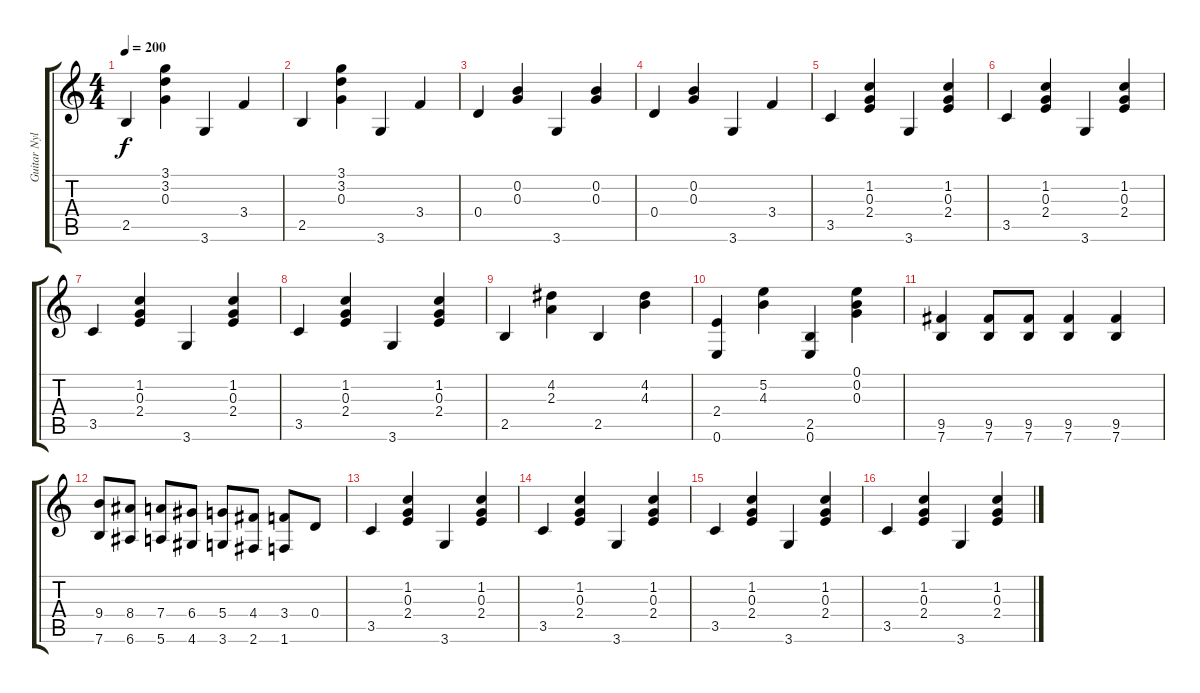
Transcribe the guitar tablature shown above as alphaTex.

\track ("Guitar Nylon" "Guitar Nyl") {instrument acousticguitarnylon}
\staff {score tabs}
\tuning (E4 B3 G3 D3 A2 E2) {hide}
\ts (4 4)
\tempo 200
\clef g2
\ks c
2.5.4{dy f} (3.1 3.2 0.3).4 3.6.4 3.4.4 |
2.5.4 (3.1 3.2 0.3).4 3.6.4 3.4.4 |
0.4.4 (0.2 0.3).4 3.6.4 (0.2 0.3).4 |
0.4.4 (0.2 0.3).4 3.6.4 3.4.4 |
3.5.4 (1.2 0.3 2.4).4 3.6.4 (1.2 0.3 2.4).4 |
3.5.4 (1.2 0.3 2.4).4 3.6.4 (1.2 0.3 2.4).4 |
3.5.4 (1.2 0.3 2.4).4 3.6.4 (1.2 0.3 2.4).4 |
3.5.4 (1.2 0.3 2.4).4 3.6.4 (1.2 0.3 2.4).4 |
2.5.4 (4.2 2.3).4 2.5.4 (4.2 4.3).4 |
(2.4 0.6).4 (5.2 4.3).4 (2.5 0.6).4 (0.1 0.2 0.3).4 |
(9.5 7.6).4 (9.5 7.6).8 (9.5 7.6).8 (9.5 7.6).4 (9.5 7.6).4 |
(9.4 7.6).8 (8.4 6.6).8 (7.4 5.6).8 (6.4 4.6).8 (5.4 3.6).8 (4.4 2.6).8 (3.4 1.6).8 0.4.8 |
3.5.4 (1.2 0.3 2.4).4 3.6.4 (1.2 0.3 2.4).4 |
3.5.4 (1.2 0.3 2.4).4 3.6.4 (1.2 0.3 2.4).4 |
3.5.4 (1.2 0.3 2.4).4 3.6.4 (1.2 0.3 2.4).4 |
3.5.4 (1.2 0.3 2.4).4 3.6.4 (1.2 0.3 2.4).4
